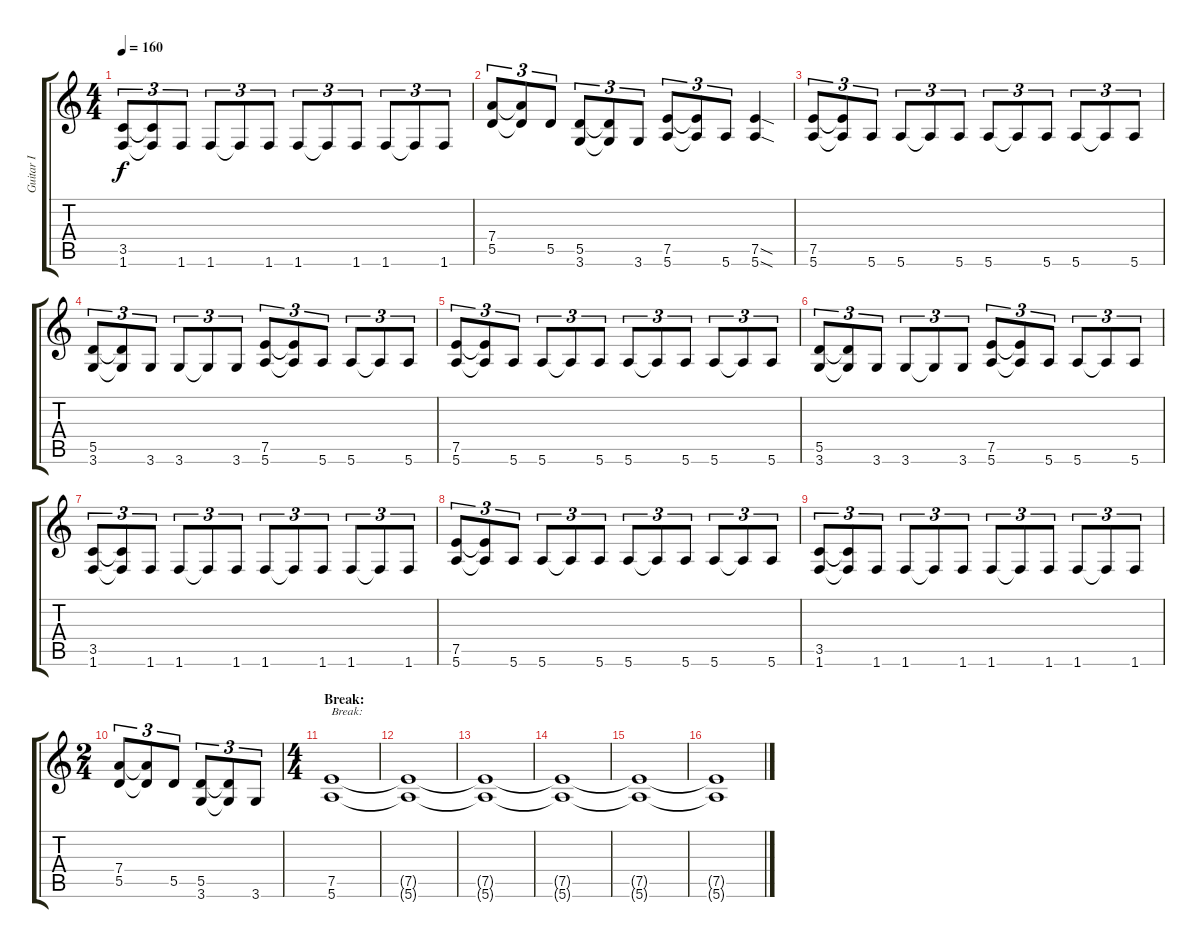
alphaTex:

\track ("Guitar I" "Guitar I") {instrument distortionguitar}
\staff {score tabs}
\tuning (E4 B3 G3 D3 A2 E2) {hide}
\ts (4 4)
\tempo 160
\clef g2
\ks c
(3.5 1.6).8{tu (3 2) dy f} (3.5{t} 1.6{t}).8{tu (3 2)} 1.6.8{tu (3 2)} 1.6.8{tu (3 2)} 1.6{t}.8{tu (3 2)} 1.6.8{tu (3 2)} 1.6.8{tu (3 2)} 1.6{t}.8{tu (3 2)} 1.6.8{tu (3 2)} 1.6.8{tu (3 2)} 1.6{t}.8{tu (3 2)} 1.6.8{tu (3 2)} |
(7.4 5.5).8{tu (3 2)} (7.4{t} 5.5{t}).8{tu (3 2)} 5.5.8{tu (3 2)} (5.5 3.6).8{tu (3 2)} (5.5{t} 3.6{t}).8{tu (3 2)} 3.6.8{tu (3 2)} (7.5 5.6).8{tu (3 2)} (7.5{t} 5.6{t}).8{tu (3 2)} 5.6.8{tu (3 2)} (7.5{sod} 5.6{sod}).4 |
(7.5 5.6).8{tu (3 2)} (7.5{t} 5.6{t}).8{tu (3 2)} 5.6.8{tu (3 2)} 5.6.8{tu (3 2)} 5.6{t}.8{tu (3 2)} 5.6.8{tu (3 2)} 5.6.8{tu (3 2)} 5.6{t}.8{tu (3 2)} 5.6.8{tu (3 2)} 5.6.8{tu (3 2)} 5.6{t}.8{tu (3 2)} 5.6.8{tu (3 2)} |
(5.5 3.6).8{tu (3 2)} (5.5{t} 3.6{t}).8{tu (3 2)} 3.6.8{tu (3 2)} 3.6.8{tu (3 2)} 3.6{t}.8{tu (3 2)} 3.6.8{tu (3 2)} (7.5 5.6).8{tu (3 2)} (7.5{t} 5.6{t}).8{tu (3 2)} 5.6.8{tu (3 2)} 5.6.8{tu (3 2)} 5.6{t}.8{tu (3 2)} 5.6.8{tu (3 2)} |
(7.5 5.6).8{tu (3 2)} (7.5{t} 5.6{t}).8{tu (3 2)} 5.6.8{tu (3 2)} 5.6.8{tu (3 2)} 5.6{t}.8{tu (3 2)} 5.6.8{tu (3 2)} 5.6.8{tu (3 2)} 5.6{t}.8{tu (3 2)} 5.6.8{tu (3 2)} 5.6.8{tu (3 2)} 5.6{t}.8{tu (3 2)} 5.6.8{tu (3 2)} |
(5.5 3.6).8{tu (3 2)} (5.5{t} 3.6{t}).8{tu (3 2)} 3.6.8{tu (3 2)} 3.6.8{tu (3 2)} 3.6{t}.8{tu (3 2)} 3.6.8{tu (3 2)} (7.5 5.6).8{tu (3 2)} (7.5{t} 5.6{t}).8{tu (3 2)} 5.6.8{tu (3 2)} 5.6.8{tu (3 2)} 5.6{t}.8{tu (3 2)} 5.6.8{tu (3 2)} |
(3.5 1.6).8{tu (3 2)} (3.5{t} 1.6{t}).8{tu (3 2)} 1.6.8{tu (3 2)} 1.6.8{tu (3 2)} 1.6{t}.8{tu (3 2)} 1.6.8{tu (3 2)} 1.6.8{tu (3 2)} 1.6{t}.8{tu (3 2)} 1.6.8{tu (3 2)} 1.6.8{tu (3 2)} 1.6{t}.8{tu (3 2)} 1.6.8{tu (3 2)} |
(7.5 5.6).8{tu (3 2)} (7.5{t} 5.6{t}).8{tu (3 2)} 5.6.8{tu (3 2)} 5.6.8{tu (3 2)} 5.6{t}.8{tu (3 2)} 5.6.8{tu (3 2)} 5.6.8{tu (3 2)} 5.6{t}.8{tu (3 2)} 5.6.8{tu (3 2)} 5.6.8{tu (3 2)} 5.6{t}.8{tu (3 2)} 5.6.8{tu (3 2)} |
(3.5 1.6).8{tu (3 2)} (3.5{t} 1.6{t}).8{tu (3 2)} 1.6.8{tu (3 2)} 1.6.8{tu (3 2)} 1.6{t}.8{tu (3 2)} 1.6.8{tu (3 2)} 1.6.8{tu (3 2)} 1.6{t}.8{tu (3 2)} 1.6.8{tu (3 2)} 1.6.8{tu (3 2)} 1.6{t}.8{tu (3 2)} 1.6.8{tu (3 2)} |
\ts (2 4)
(7.4 5.5).8{tu (3 2)} (7.4{t} 5.5{t}).8{tu (3 2)} 5.5.8{tu (3 2)} (5.5 3.6).8{tu (3 2)} (5.5{t} 3.6{t}).8{tu (3 2)} 3.6.8{tu (3 2)} |
\ts (4 4)
\section ("" "Break:")
(7.5 5.6).1{txt "Break:"} |
(7.5{t} 5.6{t}).1 |
(7.5{t} 5.6{t}).1 |
(7.5{t} 5.6{t}).1 |
(7.5{t} 5.6{t}).1 |
(7.5{t} 5.6{t}).1
